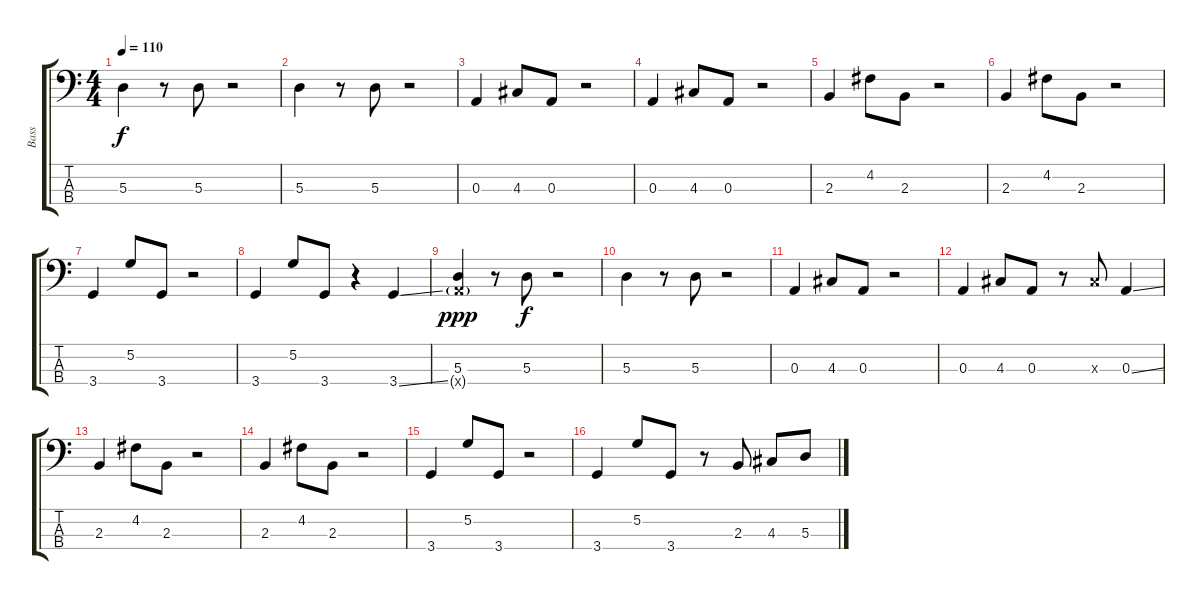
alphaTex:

\track ("Bass" "Bass") {instrument electricbassfinger}
\staff {score tabs}
\tuning (G2 D2 A1 E1) {hide}
\ts (4 4)
\tempo 110
\clef f4
\ks c
5.3.4{dy f} r.8 5.3.8 r.2 |
5.3.4 r.8 5.3.8 r.2 |
0.3.4 4.3.8 0.3.8 r.2 |
0.3.4 4.3.8 0.3.8 r.2 |
2.3.4 4.2.8 2.3.8 r.2 |
2.3.4 4.2.8 2.3.8 r.2 |
3.4.4 5.2.8 3.4.8 r.2 |
3.4.4 5.2.8 3.4.8 r.4 3.4{ss}.4 |
(5.3 5.4{g x}).4{dy ppp} r.8 5.3.8{dy f} r.2 |
5.3.4 r.8 5.3.8 r.2 |
0.3.4 4.3.8 0.3.8 r.2 |
0.3.4 4.3.8 0.3.8 r.8 4.3{x}.8 0.3{ss}.4 |
2.3.4 4.2.8 2.3.8 r.2 |
2.3.4 4.2.8 2.3.8 r.2 |
3.4.4 5.2.8 3.4.8 r.2 |
3.4.4 5.2.8 3.4.8 r.8 2.3.8 4.3.8 5.3.8
